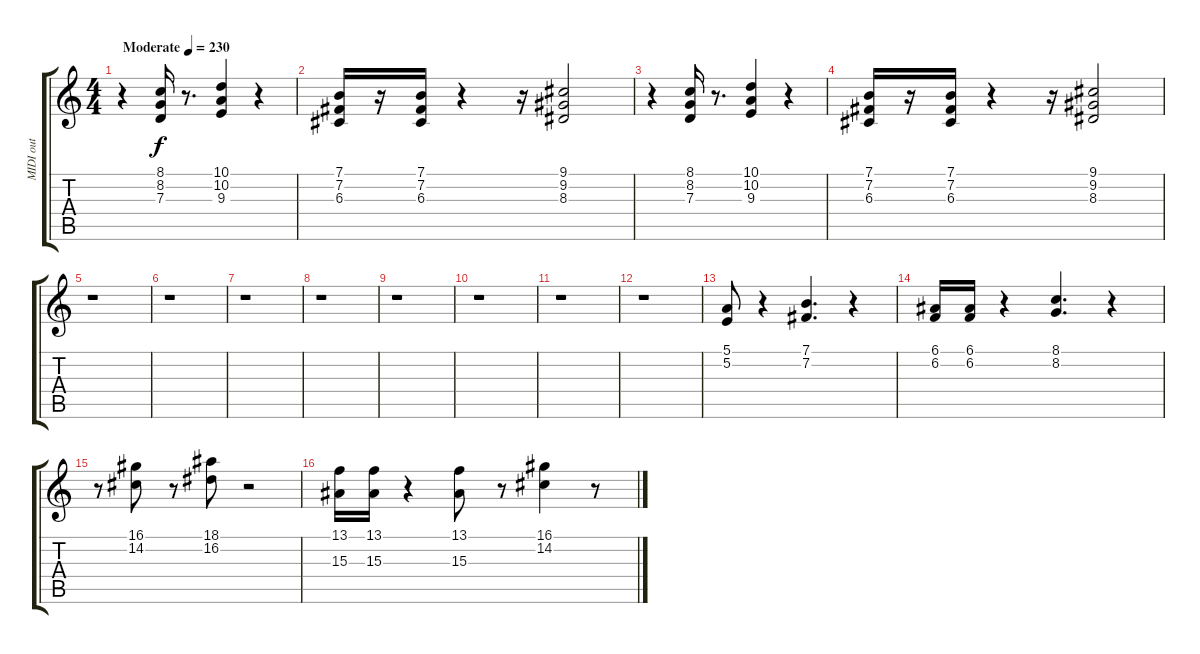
\track ("MIDI out" "MIDI out") {instrument percussiveorgan}
\staff {score tabs}
\tuning (E4 B3 G3 D3 A2 E2) {hide}
\ts (4 4)
\tempo (230 "Moderate")
\clef g2
\ks c
r.4{dy f instrument percussiveorgan} (8.1 8.2 7.3).16 r.8{d} (10.1 10.2 9.3).4 r.4 |
(7.1 7.2 6.3).16 r.16 (7.1 7.2 6.3).16 r.4 r.16 (9.1 9.2 8.3).2 |
r.4 (8.1 8.2 7.3).16 r.8{d} (10.1 10.2 9.3).4 r.4 |
(7.1 7.2 6.3).16 r.16 (7.1 7.2 6.3).16 r.4 r.16 (9.1 9.2 8.3).2 |
r.1 |
r.1 |
r.1 |
r.1 |
r.1 |
r.1 |
r.1 |
r.1 |
(5.1 5.2).8 r.4 (7.1 7.2).4{d} r.4 |
(6.1 6.2).16 (6.1 6.2).16 r.4 (8.1 8.2).4{d} r.4 |
r.8 (16.1 14.2).8 r.8 (18.1 16.2).8 r.2 |
(13.1 15.3).16 (13.1 15.3).16 r.4 (13.1 15.3).8 r.8 (16.1 14.2).4 r.8
